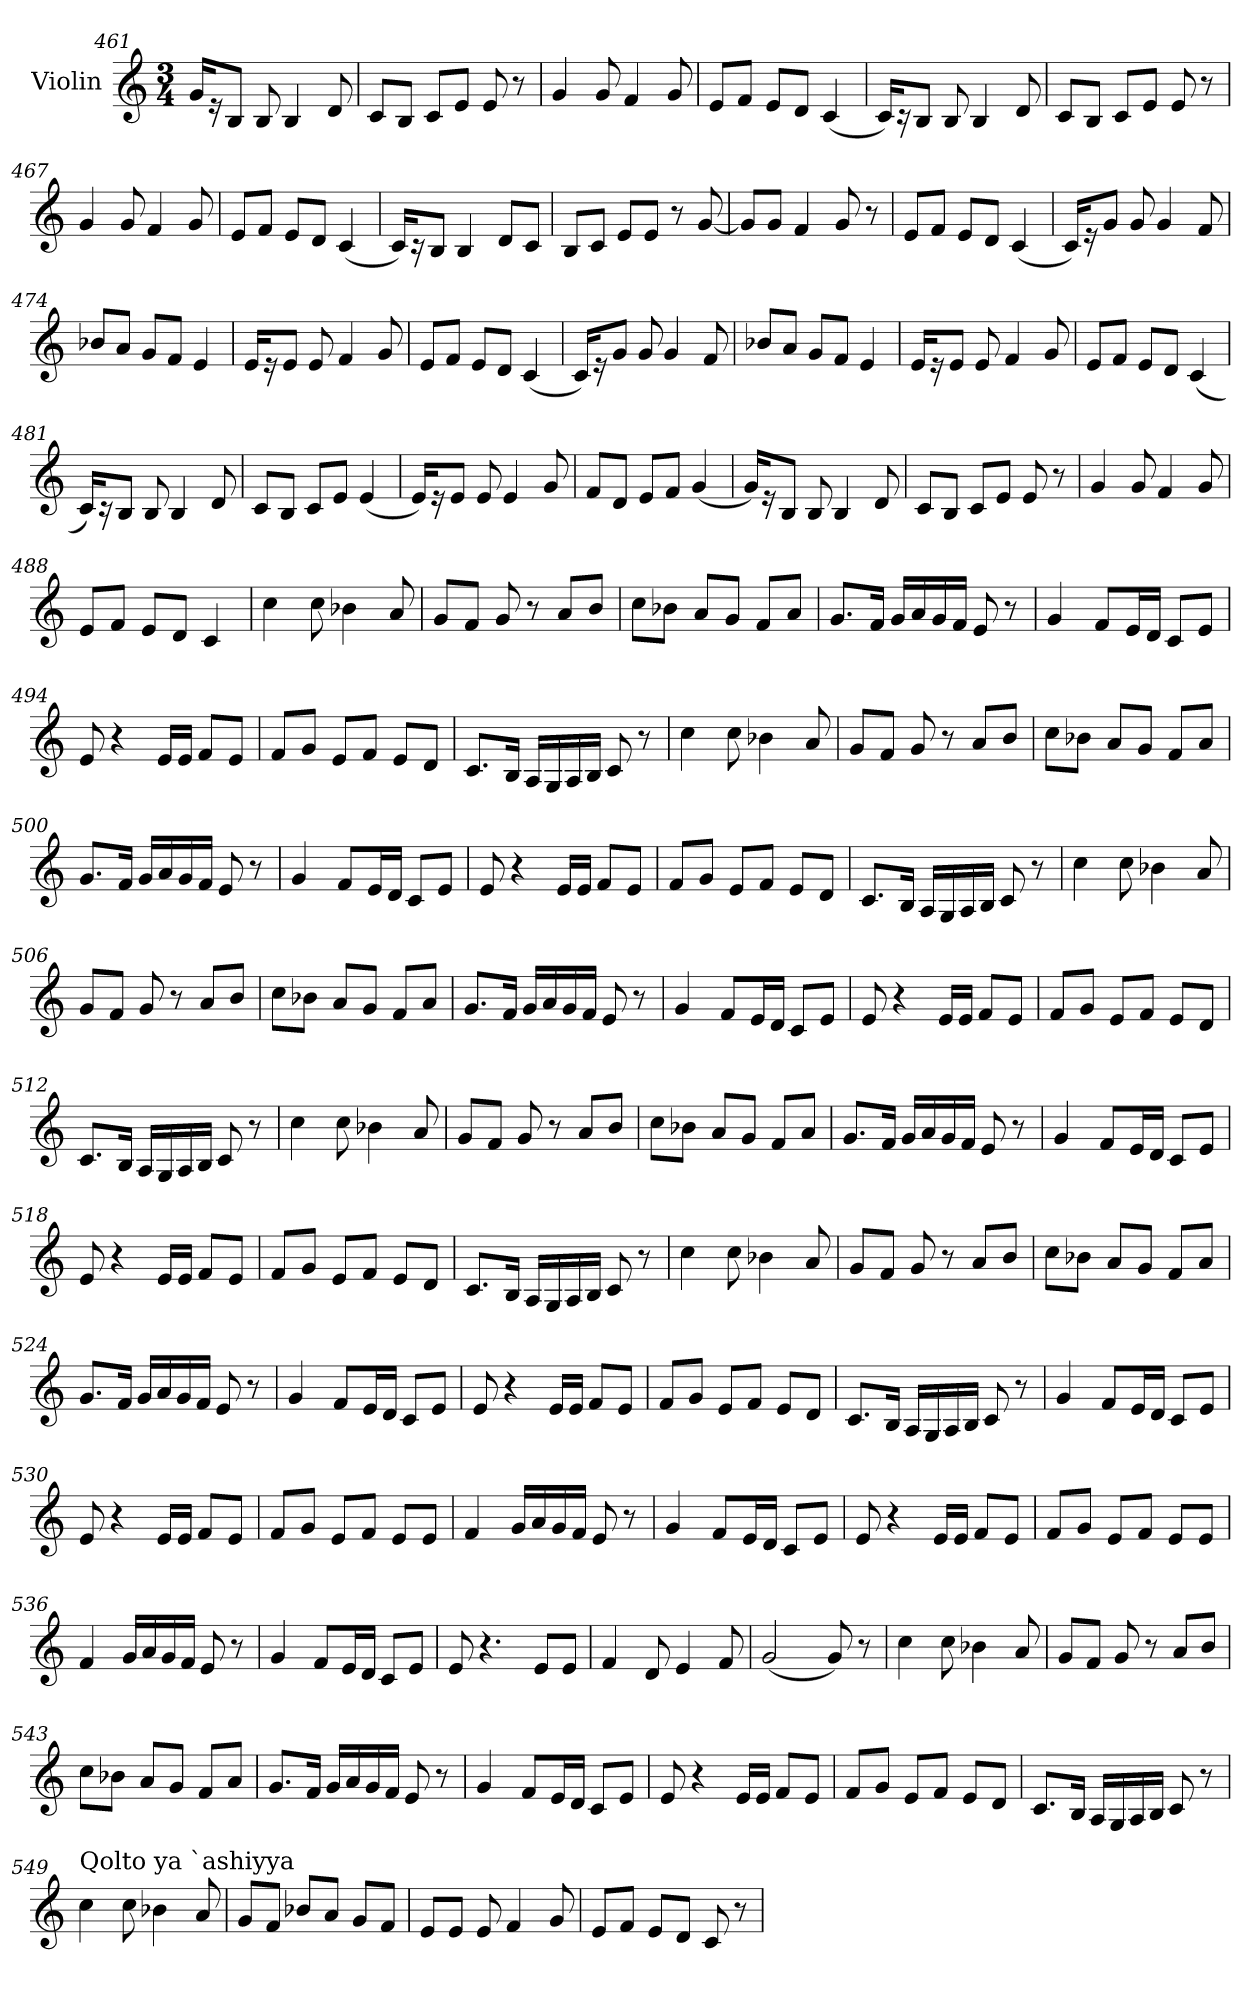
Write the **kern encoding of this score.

**kern
*part1
*staff1
*I"Violin
*clefG2
*k[]
*C:
*M3/4
=461
16g/KL
16r
8B/J
8B/
4B/
8d/
=462
8c/L
8B/J
8c/L
8e/J
8e/
8r
=463
4g/
8g/
4f/
8g/
=464
8e/L
8f/J
8e/L
8d/J
(4c/
!!LO:PB:g=z
=465
16c/KL)
16r
8B/J
8B/
4B/
8d/
!!LO:PB:g=z
=466
8c/L
8B/J
8c/L
8e/J
8e/
8r
=467
4g/
8g/
4f/
8g/
=468
8e/L
8f/J
8e/L
8d/J
(4c/
=469
16c/KL)
16r
8B/J
4B/
8d/L
8c/J
=470
8B/L
8c/J
8e/L
8e/J
8r
[8g/
!!LO:PB:g=z
=471
8g/L]
8g/J
4f/
8g/
8r
!!LO:PB:g=z
=472
8e/L
8f/J
8e/L
8d/J
(4c/
=473
16c/KL)
16r
8g/J
8g/
4g/
8f/
=474
8b-X/L
8a/J
8g/L
8f/J
4e/
=475
16e/KL
16r
8e/J
8e/
4f/
8g/
=476
8e/L
8f/J
8e/L
8d/J
(4c/
!!LO:PB:g=z
=477
16c/KL)
16r
8g/J
8g/
4g/
8f/
!!LO:PB:g=z
=478
8b-X/L
8a/J
8g/L
8f/J
4e/
=479
16e/KL
16r
8e/J
8e/
4f/
8g/
=480
8e/L
8f/J
8e/L
8d/J
(4c/
=481
16c/KL)
16r
8B/J
8B/
4B/
8d/
=482
8c/L
8B/J
8c/L
8e/J
(4e/
!!LO:PB:g=z
=483
16e/KL)
16r
8e/J
8e/
4e/
8g/
!!LO:PB:g=z
=484
8f/L
8d/J
8e/L
8f/J
(4g/
=485
16g/KL)
16r
8B/J
8B/
4B/
8d/
=486
8c/L
8B/J
8c/L
8e/J
8e/
8r
=487
4g/
8g/
4f/
8g/
=488
8e/L
8f/J
8e/L
8d/J
4c/
!!LO:PB:g=z
=489
*MM55
4cc\
8cc\
4b-X\
8a/
!!LO:PB:g=z
=490
8g/L
8f/J
8g/
8r
8a/L
8b/J
=491
8cc\L
8b-X\J
8a/L
8g/J
8f/L
8a/J
=492
8.g/L
16f/Jk
16g/LL
16a/
16g/
16f/JJ
8e/
8r
=493
4g/
8f/L
16e/L
16d/JJ
8c/L
8e/J
=494
8e/
4r
16e/LL
16e/JJ
8f/L
8e/J
!!LO:PB:g=z
=495
8f/L
8g/J
8e/L
8f/J
8e/L
8d/J
=496
8.c/L
16B/Jk
16A/LL
16G/
16A/
16B/JJ
8c/
8r
=497
4cc\
8cc\
4b-X\
8a/
=498
8g/L
8f/J
8g/
8r
8a/L
8b/J
=499
8cc\L
8b-X\J
8a/L
8g/J
8f/L
8a/J
!!LO:PB:g=z
=500
8.g/L
16f/Jk
16g/LL
16a/
16g/
16f/JJ
8e/
8r
!!LO:PB:g=z
=501
4g/
8f/L
16e/L
16d/JJ
8c/L
8e/J
=502
8e/
4r
16e/LL
16e/JJ
8f/L
8e/J
=503
8f/L
8g/J
8e/L
8f/J
8e/L
8d/J
=504
8.c/L
16B/Jk
16A/LL
16G/
16A/
16B/JJ
8c/
8r
!!LO:PB:g=z
=505
4cc\
8cc\
4b-X\
8a/
!!LO:PB:g=z
=506
8g/L
8f/J
8g/
8r
8a/L
8b/J
=507
8cc\L
8b-X\J
8a/L
8g/J
8f/L
8a/J
=508
8.g/L
16f/Jk
16g/LL
16a/
16g/
16f/JJ
8e/
8r
=509
4g/
8f/L
16e/L
16d/JJ
8c/L
8e/J
!!LO:PB:g=z
=510
8e/
4r
16e/LL
16e/JJ
8f/L
8e/J
=511
8f/L
8g/J
8e/L
8f/J
8e/L
8d/J
!!LO:PB:g=z
=512
8.c/L
16B/Jk
16A/LL
16G/
16A/
16B/JJ
8c/
8r
=513
4cc\
8cc\
4b-X\
8a/
=514
8g/L
8f/J
8g/
8r
8a/L
8b/J
=515
8cc\L
8b-X\J
8a/L
8g/J
8f/L
8a/J
!!LO:PB:g=z
=516
8.g/L
16f/Jk
16g/LL
16a/
16g/
16f/JJ
8e/
8r
!!LO:PB:g=z
=517
4g/
8f/L
16e/L
16d/JJ
8c/L
8e/J
=518
8e/
4r
16e/LL
16e/JJ
8f/L
8e/J
=519
8f/L
8g/J
8e/L
8f/J
8e/L
8d/J
=520
8.c/L
16B/Jk
16A/LL
16G/
16A/
16B/JJ
8c/
8r
!!LO:PB:g=z
=521
4cc\
8cc\
4b-X\
8a/
!!LO:PB:g=z
=522
8g/L
8f/J
8g/
8r
8a/L
8b/J
=523
8cc\L
8b-X\J
8a/L
8g/J
8f/L
8a/J
=524
8.g/L
16f/Jk
16g/LL
16a/
16g/
16f/JJ
8e/
8r
=525
4g/
8f/L
16e/L
16d/JJ
8c/L
8e/J
!!LO:PB:g=z
=526
8e/
4r
16e/LL
16e/JJ
8f/L
8e/J
=527
8f/L
8g/J
8e/L
8f/J
8e/L
8d/J
!!LO:PB:g=z
=528
8.c/L
16B/Jk
16A/LL
16G/
16A/
16B/JJ
8c/
8r
=529
4g/
8f/L
16e/L
16d/JJ
8c/L
8e/J
=530
8e/
4r
16e/LL
16e/JJ
8f/L
8e/J
=531
8f/L
8g/J
8e/L
8f/J
8e/L
8e/J
!!LO:PB:g=z
=532
4f/
16g/LL
16a/
16g/
16f/JJ
8e/
8r
!!LO:PB:g=z
=533
4g/
8f/L
16e/L
16d/JJ
8c/L
8e/J
=534
8e/
4r
16e/LL
16e/JJ
8f/L
8e/J
=535
8f/L
8g/J
8e/L
8f/J
8e/L
8e/J
=536
4f/
16g/LL
16a/
16g/
16f/JJ
8e/
8r
!!LO:PB:g=z
=537
4g/
8f/L
16e/L
16d/JJ
8c/L
8e/J
=538
8e/
4.r
8e/L
8e/J
=539
4f/
8d/
4e/
8f/
=540
(2g/
8g/)
8r
=541
4cc\
8cc\
4b-X\
8a/
=542
8g/L
8f/J
8g/
8r
8a/L
8b/J
=543
8cc\L
8b-X\J
8a/L
8g/J
8f/L
8a/J
!!LO:PB:g=z
=544
8.g/L
16f/Jk
16g/LL
16a/
16g/
16f/JJ
8e/
8r
!!LO:PB:g=z
=545
4g/
8f/L
16e/L
16d/JJ
8c/L
8e/J
=546
8e/
4r
16e/LL
16e/JJ
8f/L
8e/J
=547
8f/L
8g/J
8e/L
8f/J
8e/L
8d/J
=548
8.c/L
16B/Jk
16A/LL
16G/
16A/
16B/JJ
8c/
8r
!!LO:PB:g=z
=549
*MM65
!LO:TX:a:t=Qolto ya `ashiyya
4cc\
8cc\
4b-X\
8a/
!!LO:PB:g=z
=550
8g/L
8f/J
8b-X/L
8a/J
8g/L
8f/J
=551
8e/L
8e/J
8e/
4f/
8g/
=552
8e/L
8f/J
8e/L
8d/J
8c/
8r
=
*-
